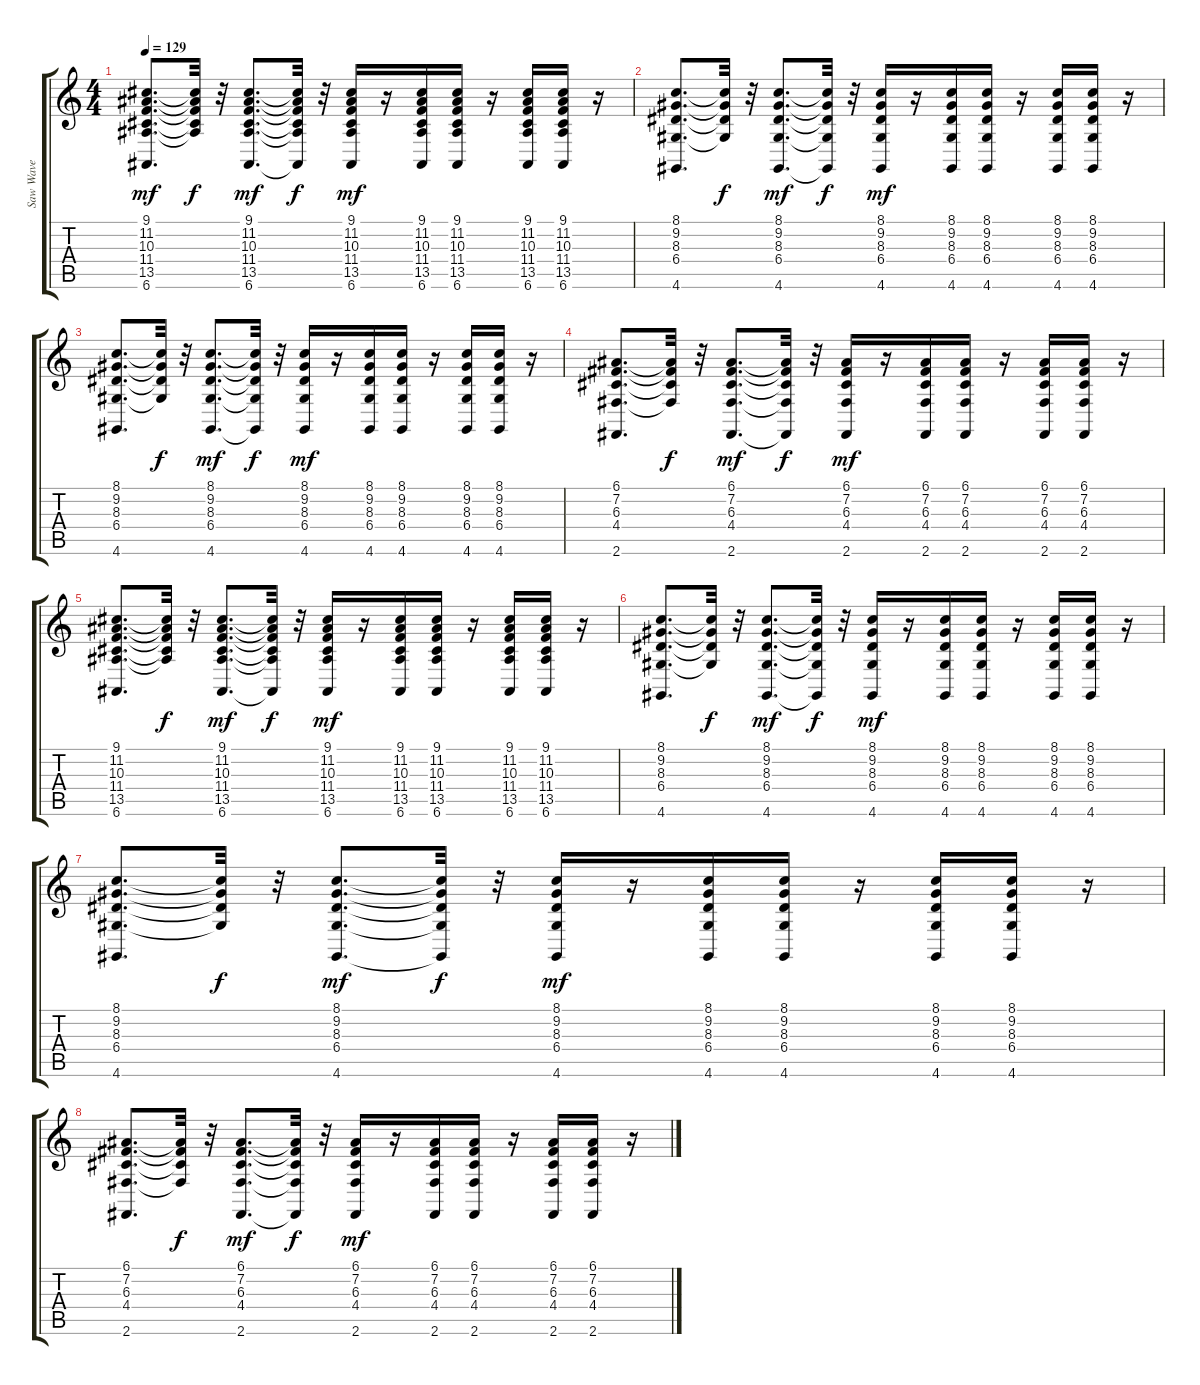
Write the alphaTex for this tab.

\track ("Saw Wave  " "Saw Wave  ") {instrument lead2sawtooth}
\staff {score tabs}
\tuning (E4 B3 G3 D3 A2 E2) {hide}
\ts (4 4)
\tempo 129
\clef g2
\ks c
(9.1 11.2 10.3 11.4 13.5 6.6).8{d dy mf} (9.1{t} 11.2{t} 10.3{t} 11.4{t} 13.5{t}).32{dy f} r.32 (9.1 11.2 10.3 11.4 13.5 6.6).8{d dy mf} (9.1{t} 11.2{t} 10.3{t} 11.4{t} 13.5{t} 6.6{t}).32{dy f} r.32 (9.1 11.2 10.3 11.4 13.5 6.6).16{dy mf} r.16 (9.1 11.2 10.3 11.4 13.5 6.6).16 (9.1 11.2 10.3 11.4 13.5 6.6).16 r.16 (9.1 11.2 10.3 11.4 13.5 6.6).16 (9.1 11.2 10.3 11.4 13.5 6.6).16 r.16 |
(8.1 9.2 8.3 6.4 4.6).8{d} (8.1{t} 9.2{t} 8.3{t} 6.4{t}).32{dy f} r.32 (8.1 9.2 8.3 6.4 4.6).8{d dy mf} (8.1{t} 9.2{t} 8.3{t} 6.4{t} 4.6{t}).32{dy f} r.32 (8.1 9.2 8.3 6.4 4.6).16{dy mf} r.16 (8.1 9.2 8.3 6.4 4.6).16 (8.1 9.2 8.3 6.4 4.6).16 r.16 (8.1 9.2 8.3 6.4 4.6).16 (8.1 9.2 8.3 6.4 4.6).16 r.16 |
(8.1 9.2 8.3 6.4 4.6).8{d} (8.1{t} 9.2{t} 8.3{t} 6.4{t}).32{dy f} r.32 (8.1 9.2 8.3 6.4 4.6).8{d dy mf} (8.1{t} 9.2{t} 8.3{t} 6.4{t} 4.6{t}).32{dy f} r.32 (8.1 9.2 8.3 6.4 4.6).16{dy mf} r.16 (8.1 9.2 8.3 6.4 4.6).16 (8.1 9.2 8.3 6.4 4.6).16 r.16 (8.1 9.2 8.3 6.4 4.6).16 (8.1 9.2 8.3 6.4 4.6).16 r.16 |
(6.1 7.2 6.3 4.4 2.6).8{d} (6.1{t} 7.2{t} 6.3{t} 4.4{t}).32{dy f} r.32 (6.1 7.2 6.3 4.4 2.6).8{d dy mf} (6.1{t} 7.2{t} 6.3{t} 4.4{t} 2.6{t}).32{dy f} r.32 (6.1 7.2 6.3 4.4 2.6).16{dy mf} r.16 (6.1 7.2 6.3 4.4 2.6).16 (6.1 7.2 6.3 4.4 2.6).16 r.16 (6.1 7.2 6.3 4.4 2.6).16 (6.1 7.2 6.3 4.4 2.6).16 r.16 |
(9.1 11.2 10.3 11.4 13.5 6.6).8{d} (9.1{t} 11.2{t} 10.3{t} 11.4{t} 13.5{t}).32{dy f} r.32 (9.1 11.2 10.3 11.4 13.5 6.6).8{d dy mf} (9.1{t} 11.2{t} 10.3{t} 11.4{t} 13.5{t} 6.6{t}).32{dy f} r.32 (9.1 11.2 10.3 11.4 13.5 6.6).16{dy mf} r.16 (9.1 11.2 10.3 11.4 13.5 6.6).16 (9.1 11.2 10.3 11.4 13.5 6.6).16 r.16 (9.1 11.2 10.3 11.4 13.5 6.6).16 (9.1 11.2 10.3 11.4 13.5 6.6).16 r.16 |
(8.1 9.2 8.3 6.4 4.6).8{d} (8.1{t} 9.2{t} 8.3{t} 6.4{t}).32{dy f} r.32 (8.1 9.2 8.3 6.4 4.6).8{d dy mf} (8.1{t} 9.2{t} 8.3{t} 6.4{t} 4.6{t}).32{dy f} r.32 (8.1 9.2 8.3 6.4 4.6).16{dy mf} r.16 (8.1 9.2 8.3 6.4 4.6).16 (8.1 9.2 8.3 6.4 4.6).16 r.16 (8.1 9.2 8.3 6.4 4.6).16 (8.1 9.2 8.3 6.4 4.6).16 r.16 |
(8.1 9.2 8.3 6.4 4.6).8{d} (8.1{t} 9.2{t} 8.3{t} 6.4{t}).32{dy f} r.32 (8.1 9.2 8.3 6.4 4.6).8{d dy mf} (8.1{t} 9.2{t} 8.3{t} 6.4{t} 4.6{t}).32{dy f} r.32 (8.1 9.2 8.3 6.4 4.6).16{dy mf} r.16 (8.1 9.2 8.3 6.4 4.6).16 (8.1 9.2 8.3 6.4 4.6).16 r.16 (8.1 9.2 8.3 6.4 4.6).16 (8.1 9.2 8.3 6.4 4.6).16 r.16 |
(6.1 7.2 6.3 4.4 2.6).8{d} (6.1{t} 7.2{t} 6.3{t} 4.4{t}).32{dy f} r.32 (6.1 7.2 6.3 4.4 2.6).8{d dy mf} (6.1{t} 7.2{t} 6.3{t} 4.4{t} 2.6{t}).32{dy f} r.32 (6.1 7.2 6.3 4.4 2.6).16{dy mf} r.16 (6.1 7.2 6.3 4.4 2.6).16 (6.1 7.2 6.3 4.4 2.6).16 r.16 (6.1 7.2 6.3 4.4 2.6).16 (6.1 7.2 6.3 4.4 2.6).16 r.16
